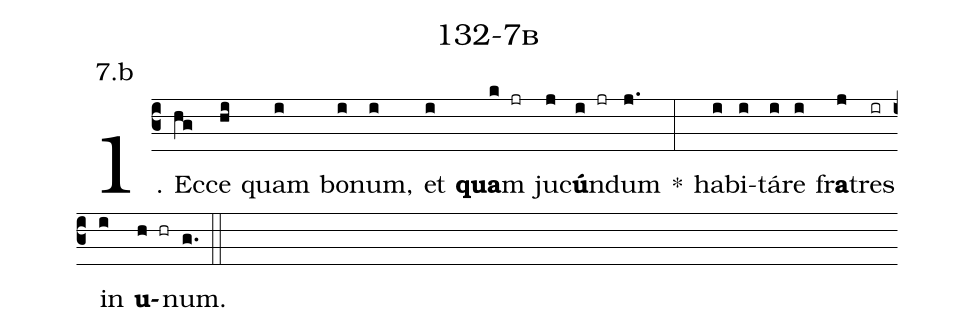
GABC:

name: 132-7b;
annotation: 7.b;
%%
(c3)1. Ec(hg)ce(hi) quam(i) bo(i)num,(i) et(i) <b>qua</b>m(k jr) ju(j)c<b>ú</b>n(i jr)dum(j.) *(:) ha(i)bi(i)tá(i)re(i) fr<b>a</b>(j)tres(ir) in(i) <b>u</b>(h hr)num.(g.) (::)
